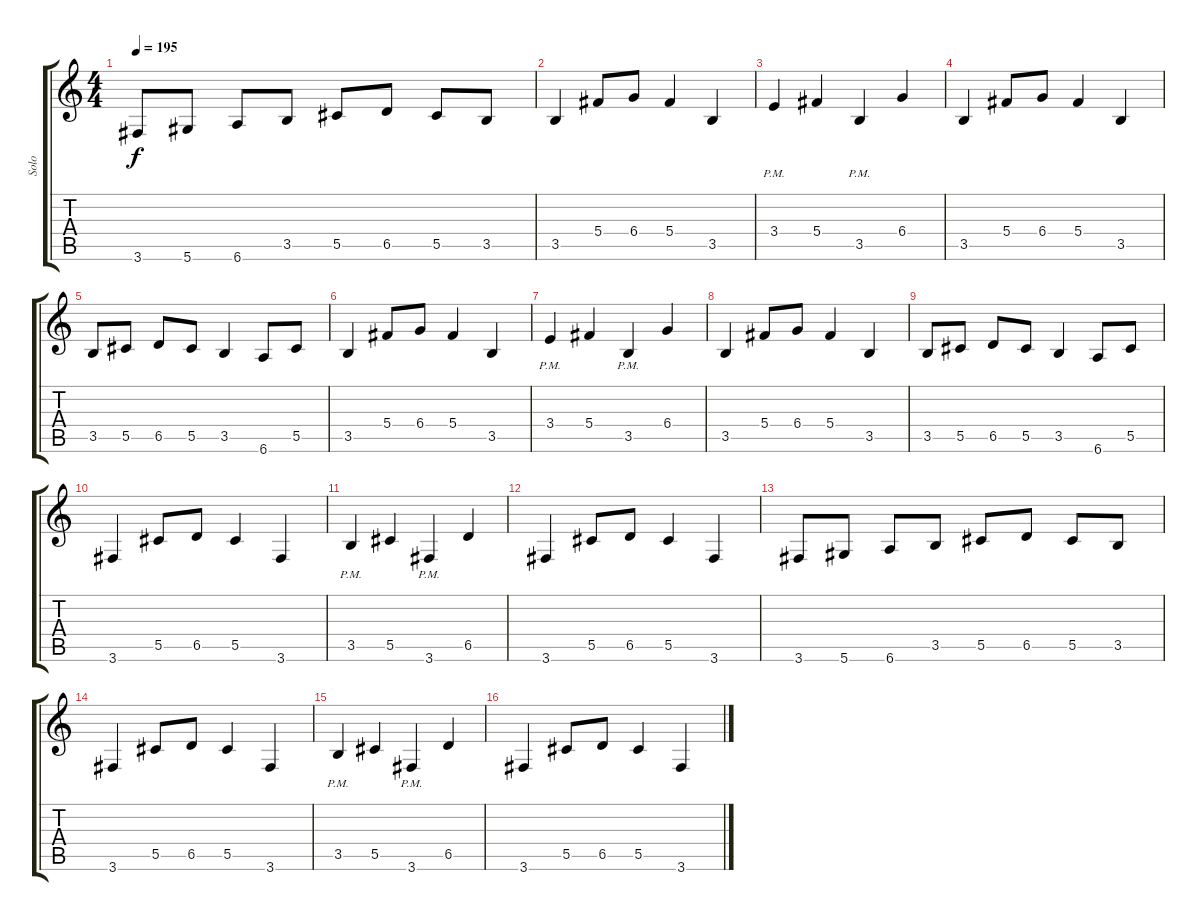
\track ("Solo" "Solo") {instrument distortionguitar}
\staff {score tabs}
\tuning (Eb4 Bb3 Gb3 Db3 Ab2 Eb2) {hide}
\ts (4 4)
\tempo 195
\clef g2
\ks c
3.6.8{dy f} 5.6.8 6.6.8 3.5.8 5.5.8 6.5.8 5.5.8 3.5.8 |
3.5.4 5.4.8 6.4.8 5.4.4 3.5.4 |
3.4{pm}.4 5.4.4 3.5{pm}.4 6.4.4 |
3.5.4 5.4.8 6.4.8 5.4.4 3.5.4 |
3.5.8 5.5.8 6.5.8 5.5.8 3.5.4 6.6.8 5.5.8 |
3.5.4 5.4.8 6.4.8 5.4.4 3.5.4 |
3.4{pm}.4 5.4.4 3.5{pm}.4 6.4.4 |
3.5.4 5.4.8 6.4.8 5.4.4 3.5.4 |
3.5.8 5.5.8 6.5.8 5.5.8 3.5.4 6.6.8 5.5.8 |
3.6.4 5.5.8 6.5.8 5.5.4 3.6.4 |
3.5{pm}.4 5.5.4 3.6{pm}.4 6.5.4 |
3.6.4 5.5.8 6.5.8 5.5.4 3.6.4 |
3.6.8 5.6.8 6.6.8 3.5.8 5.5.8 6.5.8 5.5.8 3.5.8 |
3.6.4 5.5.8 6.5.8 5.5.4 3.6.4 |
3.5{pm}.4 5.5.4 3.6{pm}.4 6.5.4 |
3.6.4 5.5.8 6.5.8 5.5.4 3.6.4
